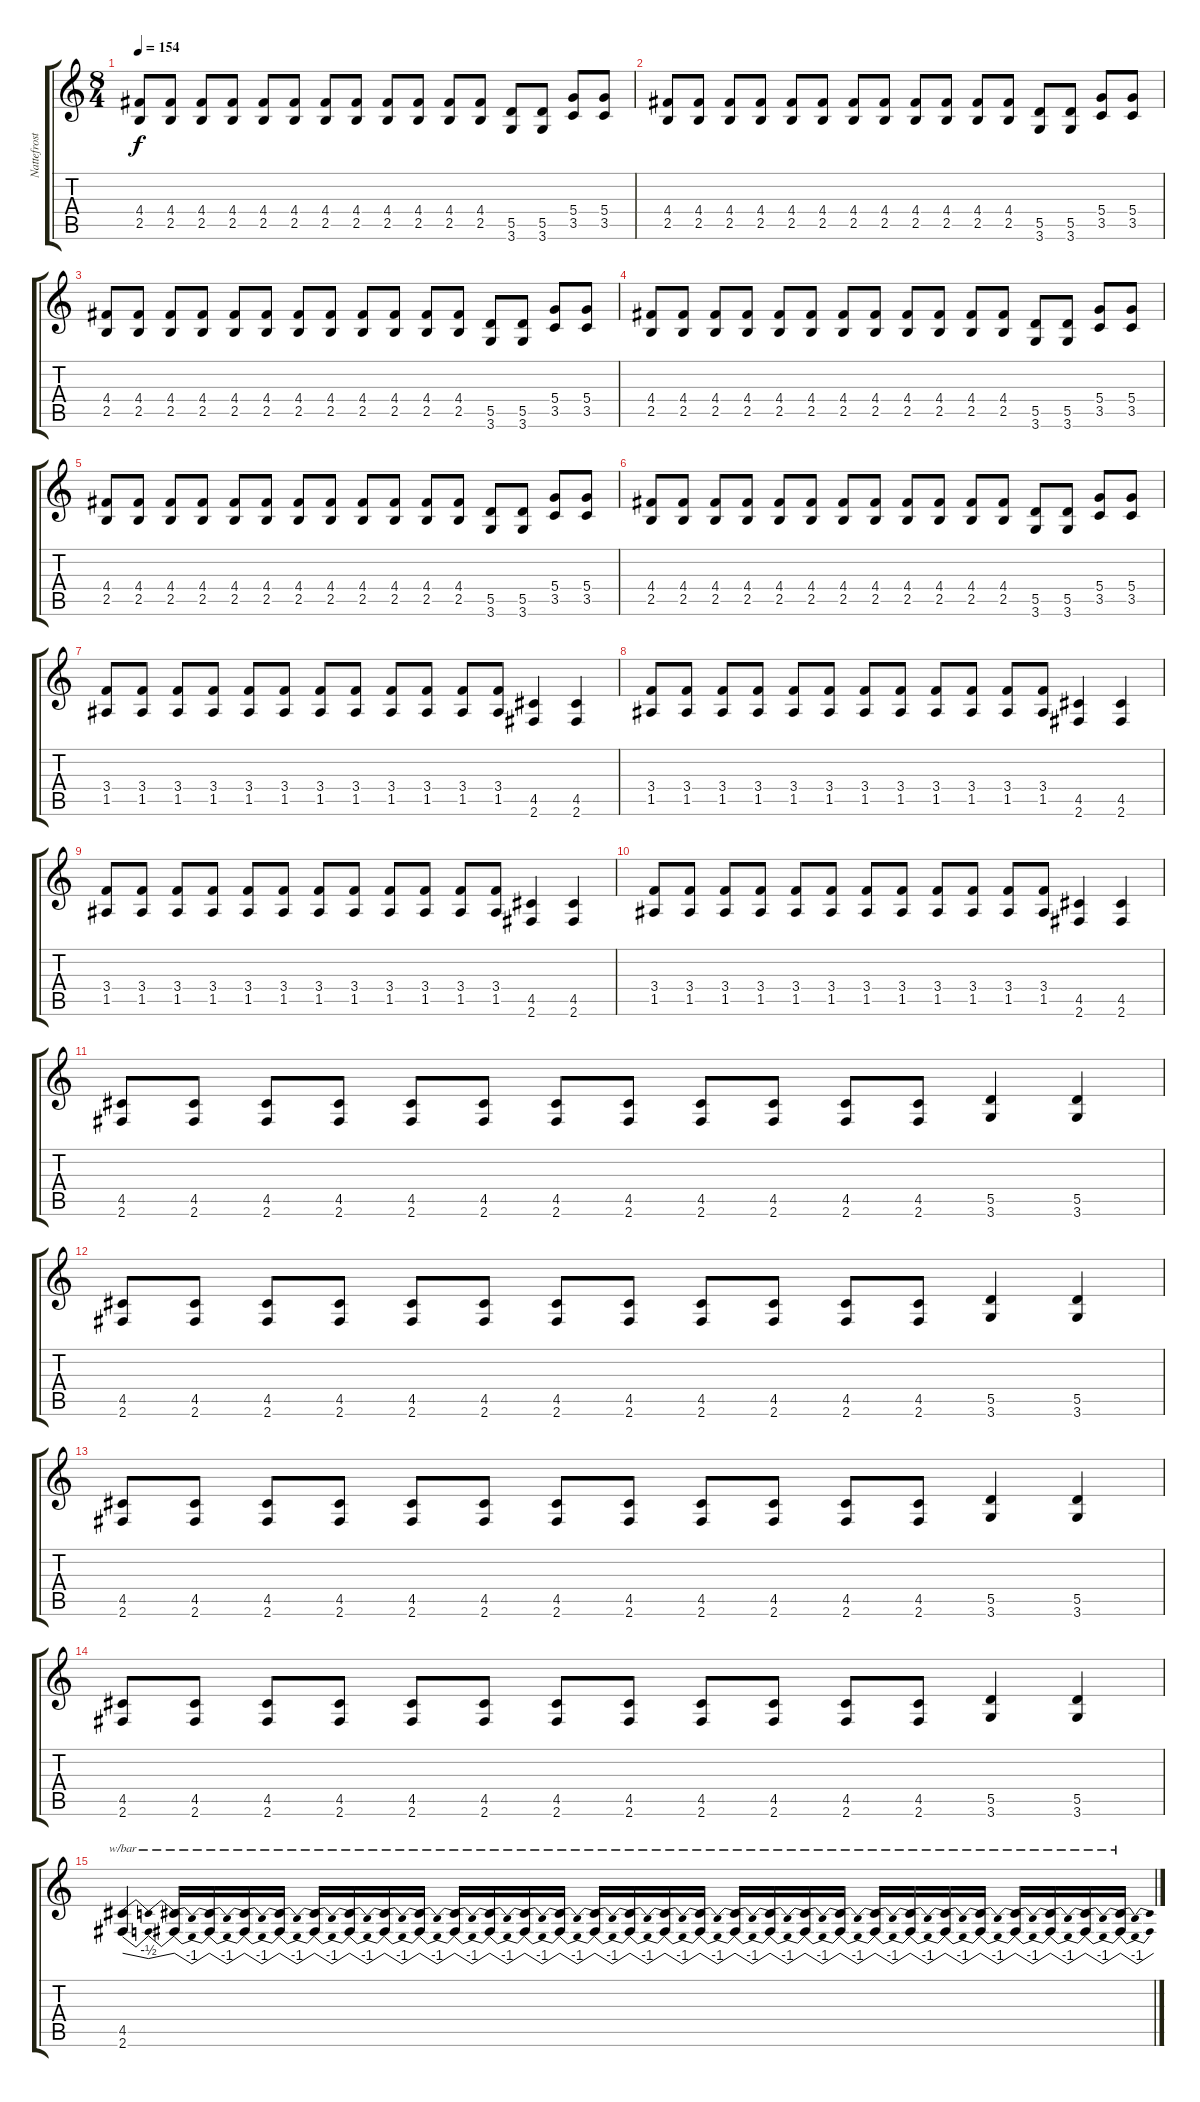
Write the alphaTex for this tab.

\track ("Nattefrost" "Nattefrost") {instrument distortionguitar}
\staff {score tabs}
\tuning (E4 B3 G3 D3 A2 E2) {hide}
\ts (8 4)
\tempo 154
\clef g2
\ks c
(4.4 2.5).8{dy f} (4.4 2.5).8 (4.4 2.5).8 (4.4 2.5).8 (4.4 2.5).8 (4.4 2.5).8 (4.4 2.5).8 (4.4 2.5).8 (4.4 2.5).8 (4.4 2.5).8 (4.4 2.5).8 (4.4 2.5).8 (5.5 3.6).8 (5.5 3.6).8 (5.4 3.5).8 (5.4 3.5).8 |
(4.4 2.5).8 (4.4 2.5).8 (4.4 2.5).8 (4.4 2.5).8 (4.4 2.5).8 (4.4 2.5).8 (4.4 2.5).8 (4.4 2.5).8 (4.4 2.5).8 (4.4 2.5).8 (4.4 2.5).8 (4.4 2.5).8 (5.5 3.6).8 (5.5 3.6).8 (5.4 3.5).8 (5.4 3.5).8 |
(4.4 2.5).8 (4.4 2.5).8 (4.4 2.5).8 (4.4 2.5).8 (4.4 2.5).8 (4.4 2.5).8 (4.4 2.5).8 (4.4 2.5).8 (4.4 2.5).8 (4.4 2.5).8 (4.4 2.5).8 (4.4 2.5).8 (5.5 3.6).8 (5.5 3.6).8 (5.4 3.5).8 (5.4 3.5).8 |
(4.4 2.5).8 (4.4 2.5).8 (4.4 2.5).8 (4.4 2.5).8 (4.4 2.5).8 (4.4 2.5).8 (4.4 2.5).8 (4.4 2.5).8 (4.4 2.5).8 (4.4 2.5).8 (4.4 2.5).8 (4.4 2.5).8 (5.5 3.6).8 (5.5 3.6).8 (5.4 3.5).8 (5.4 3.5).8 |
(4.4 2.5).8 (4.4 2.5).8 (4.4 2.5).8 (4.4 2.5).8 (4.4 2.5).8 (4.4 2.5).8 (4.4 2.5).8 (4.4 2.5).8 (4.4 2.5).8 (4.4 2.5).8 (4.4 2.5).8 (4.4 2.5).8 (5.5 3.6).8 (5.5 3.6).8 (5.4 3.5).8 (5.4 3.5).8 |
(4.4 2.5).8 (4.4 2.5).8 (4.4 2.5).8 (4.4 2.5).8 (4.4 2.5).8 (4.4 2.5).8 (4.4 2.5).8 (4.4 2.5).8 (4.4 2.5).8 (4.4 2.5).8 (4.4 2.5).8 (4.4 2.5).8 (5.5 3.6).8 (5.5 3.6).8 (5.4 3.5).8 (5.4 3.5).8 |
(3.4 1.5).8 (3.4 1.5).8 (3.4 1.5).8 (3.4 1.5).8 (3.4 1.5).8 (3.4 1.5).8 (3.4 1.5).8 (3.4 1.5).8 (3.4 1.5).8 (3.4 1.5).8 (3.4 1.5).8 (3.4 1.5).8 (4.5 2.6).4 (4.5 2.6).4 |
(3.4 1.5).8 (3.4 1.5).8 (3.4 1.5).8 (3.4 1.5).8 (3.4 1.5).8 (3.4 1.5).8 (3.4 1.5).8 (3.4 1.5).8 (3.4 1.5).8 (3.4 1.5).8 (3.4 1.5).8 (3.4 1.5).8 (4.5 2.6).4 (4.5 2.6).4 |
(3.4 1.5).8 (3.4 1.5).8 (3.4 1.5).8 (3.4 1.5).8 (3.4 1.5).8 (3.4 1.5).8 (3.4 1.5).8 (3.4 1.5).8 (3.4 1.5).8 (3.4 1.5).8 (3.4 1.5).8 (3.4 1.5).8 (4.5 2.6).4 (4.5 2.6).4 |
(3.4 1.5).8 (3.4 1.5).8 (3.4 1.5).8 (3.4 1.5).8 (3.4 1.5).8 (3.4 1.5).8 (3.4 1.5).8 (3.4 1.5).8 (3.4 1.5).8 (3.4 1.5).8 (3.4 1.5).8 (3.4 1.5).8 (4.5 2.6).4 (4.5 2.6).4 |
(4.5 2.6).8 (4.5 2.6).8 (4.5 2.6).8 (4.5 2.6).8 (4.5 2.6).8 (4.5 2.6).8 (4.5 2.6).8 (4.5 2.6).8 (4.5 2.6).8 (4.5 2.6).8 (4.5 2.6).8 (4.5 2.6).8 (5.5 3.6).4 (5.5 3.6).4 |
(4.5 2.6).8 (4.5 2.6).8 (4.5 2.6).8 (4.5 2.6).8 (4.5 2.6).8 (4.5 2.6).8 (4.5 2.6).8 (4.5 2.6).8 (4.5 2.6).8 (4.5 2.6).8 (4.5 2.6).8 (4.5 2.6).8 (5.5 3.6).4 (5.5 3.6).4 |
(4.5 2.6).8 (4.5 2.6).8 (4.5 2.6).8 (4.5 2.6).8 (4.5 2.6).8 (4.5 2.6).8 (4.5 2.6).8 (4.5 2.6).8 (4.5 2.6).8 (4.5 2.6).8 (4.5 2.6).8 (4.5 2.6).8 (5.5 3.6).4 (5.5 3.6).4 |
(4.5 2.6).8 (4.5 2.6).8 (4.5 2.6).8 (4.5 2.6).8 (4.5 2.6).8 (4.5 2.6).8 (4.5 2.6).8 (4.5 2.6).8 (4.5 2.6).8 (4.5 2.6).8 (4.5 2.6).8 (4.5 2.6).8 (5.5 3.6).4 (5.5 3.6).4 |
(4.5 2.6).4{tbe (dip default 0 0 30 -2 60 0)} (4.5{t} 2.6{t}).16{tbe (dip default 0 0 30 -4 60 0)} (4.5{t} 2.6{t}).16{tbe (dip default 0 0 30 -4 60 0)} (4.5{t} 2.6{t}).16{tbe (dip default 0 0 30 -4 60 0)} (4.5{t} 2.6{t}).16{tbe (dip default 0 0 30 -4 60 0)} (4.5{t} 2.6{t}).16{tbe (dip default 0 0 30 -4 60 0)} (4.5{t} 2.6{t}).16{tbe (dip default 0 0 30 -4 60 0)} (4.5{t} 2.6{t}).16{tbe (dip default 0 0 30 -4 60 0)} (4.5{t} 2.6{t}).16{tbe (dip default 0 0 30 -4 60 0)} (4.5{t} 2.6{t}).16{tbe (dip default 0 0 30 -4 60 0)} (4.5{t} 2.6{t}).16{tbe (dip default 0 0 30 -4 60 0)} (4.5{t} 2.6{t}).16{tbe (dip default 0 0 30 -4 60 0)} (4.5{t} 2.6{t}).16{tbe (dip default 0 0 30 -4 60 0)} (4.5{t} 2.6{t}).16{tbe (dip default 0 0 30 -4 60 0)} (4.5{t} 2.6{t}).16{tbe (dip default 0 0 30 -4 60 0)} (4.5{t} 2.6{t}).16{tbe (dip default 0 0 30 -4 60 0)} (4.5{t} 2.6{t}).16{tbe (dip default 0 0 30 -4 60 0)} (4.5{t} 2.6{t}).16{tbe (dip default 0 0 30 -4 60 0)} (4.5{t} 2.6{t}).16{tbe (dip default 0 0 30 -4 60 0)} (4.5{t} 2.6{t}).16{tbe (dip default 0 0 30 -4 60 0)} (4.5{t} 2.6{t}).16{tbe (dip default 0 0 30 -4 60 0)} (4.5{t} 2.6{t}).16{tbe (dip default 0 0 30 -4 60 0)} (4.5{t} 2.6{t}).16{tbe (dip default 0 0 30 -4 60 0)} (4.5{t} 2.6{t}).16{tbe (dip default 0 0 30 -4 60 0)} (4.5{t} 2.6{t}).16{tbe (dip default 0 0 30 -4 60 0)} (4.5{t} 2.6{t}).16{tbe (dip default 0 0 30 -4 60 0)} (4.5{t} 2.6{t}).16{tbe (dip default 0 0 30 -4 60 0)} (4.5{t} 2.6{t}).16{tbe (dip default 0 0 30 -4 60 0)} (4.5{t} 2.6{t}).16{tbe (dip default 0 0 30 -4 60 0)}
